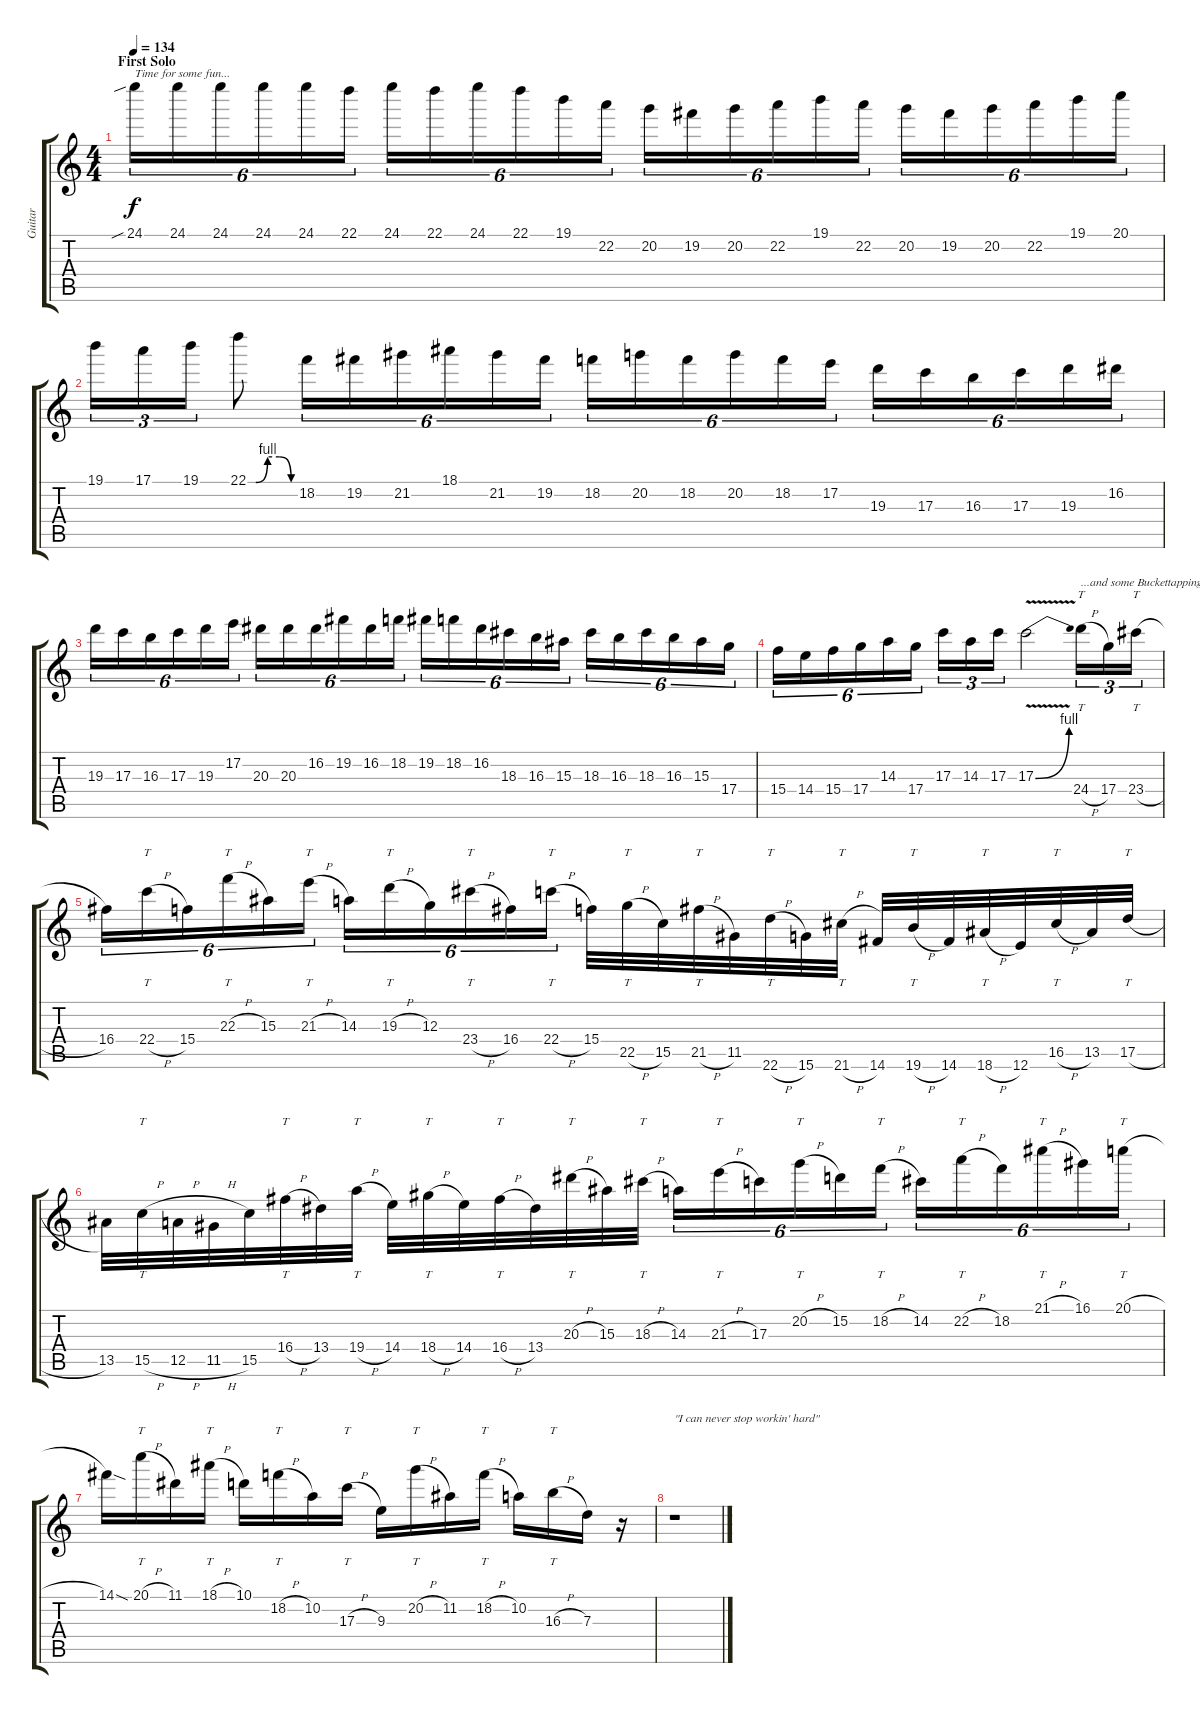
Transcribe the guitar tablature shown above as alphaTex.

\track ("Guitar" "Guitar") {instrument distortionguitar}
\staff {score tabs}
\tuning (E4 B3 G3 D3 A2 E2) {hide}
\ts (4 4)
\section ("" "First Solo")
\tempo 134
\clef g2
\ks c
24.1{sib}.16{tu (6 4) txt "Time for some fun..." dy f} 24.1.16{tu (6 4)} 24.1.16{tu (6 4)} 24.1.16{tu (6 4)} 24.1.16{tu (6 4)} 22.1.16{tu (6 4)} 24.1.16{tu (6 4)} 22.1.16{tu (6 4)} 24.1.16{tu (6 4)} 22.1.16{tu (6 4)} 19.1.16{tu (6 4)} 22.2.16{tu (6 4)} 20.2.16{tu (6 4)} 19.2.16{tu (6 4)} 20.2.16{tu (6 4)} 22.2.16{tu (6 4)} 19.1.16{tu (6 4)} 22.2.16{tu (6 4)} 20.2.16{tu (6 4)} 19.2.16{tu (6 4)} 20.2.16{tu (6 4)} 22.2.16{tu (6 4)} 19.1.16{tu (6 4)} 20.1.16{tu (6 4)} |
19.1.16{tu (3 2)} 17.1.16{tu (3 2)} 19.1.16{tu (3 2)} 22.1{be (custom 0 0 10 0 25 4 40 4 55 0 60 0)}.8 18.2.16{tu (6 4)} 19.2.16{tu (6 4)} 21.2.16{tu (6 4)} 18.1.16{tu (6 4)} 21.2.16{tu (6 4)} 19.2.16{tu (6 4)} 18.2.16{tu (6 4)} 20.2.16{tu (6 4)} 18.2.16{tu (6 4)} 20.2.16{tu (6 4)} 18.2.16{tu (6 4)} 17.2.16{tu (6 4)} 19.3.16{tu (6 4)} 17.3.16{tu (6 4)} 16.3.16{tu (6 4)} 17.3.16{tu (6 4)} 19.3.16{tu (6 4)} 16.2.16{tu (6 4)} |
19.3.16{tu (6 4)} 17.3.16{tu (6 4)} 16.3.16{tu (6 4)} 17.3.16{tu (6 4)} 19.3.16{tu (6 4)} 17.2.16{tu (6 4)} 20.3.16{tu (6 4)} 20.3.16{tu (6 4)} 16.2.16{tu (6 4)} 19.2.16{tu (6 4)} 16.2.16{tu (6 4)} 18.2.16{tu (6 4)} 19.2.16{tu (6 4)} 18.2.16{tu (6 4)} 16.2.16{tu (6 4)} 18.3.16{tu (6 4)} 16.3.16{tu (6 4)} 15.3.16{tu (6 4)} 18.3.16{tu (6 4)} 16.3.16{tu (6 4)} 18.3.16{tu (6 4)} 16.3.16{tu (6 4)} 15.3.16{tu (6 4)} 17.4.16{tu (6 4)} |
15.4.16{tu (6 4)} 14.4.16{tu (6 4)} 15.4.16{tu (6 4)} 17.4.16{tu (6 4)} 14.3.16{tu (6 4)} 17.4.16{tu (6 4)} 17.3.16{tu (3 2)} 14.3.16{tu (3 2)} 17.3.16{tu (3 2)} 17.3{be (bend 0 0 60 4) v}.2 24.4{h}.16{tt tu (3 2) txt "...and some Buckettapping"} 17.4.16{tu (3 2)} 23.4{h}.16{tt tu (3 2)} |
16.4.16{tu (6 4)} 22.4{h}.16{tt tu (6 4)} 15.4.16{tu (6 4)} 22.3{h}.16{tt tu (6 4)} 15.3.16{tu (6 4)} 21.3{h}.16{tt tu (6 4)} 14.3.16{tu (6 4)} 19.3{h}.16{tt tu (6 4)} 12.3.16{tu (6 4)} 23.4{h}.16{tt tu (6 4)} 16.4.16{tu (6 4)} 22.4{h}.16{tt tu (6 4)} 15.4.32 22.5{h}.32{tt} 15.5.32 21.5{h}.32{tt} 11.5.32 22.6{h}.32{tt} 15.6.32 21.6{h}.32{tt} 14.6.32 19.6{h}.32{tt} 14.6.32 18.6{h}.32{tt} 12.6.32 16.5{h}.32{tt} 13.5.32 17.5{h}.32{tt} |
13.5.32 15.5{h}.32{tt} 12.5{h}.32 11.5{h}.32 15.5.32 16.4{h}.32{tt} 13.4.32 19.4{h}.32{tt} 14.4.32 18.4{h}.32{tt} 14.4.32 16.4{h}.32{tt} 13.4.32 20.3{h}.32{tt} 15.3.32 18.3{h}.32{tt} 14.3.16{tu (6 4)} 21.3{h}.16{tt tu (6 4)} 17.3.16{tu (6 4)} 20.2{h}.16{tt tu (6 4)} 15.2.16{tu (6 4)} 18.2{h}.16{tt tu (6 4)} 14.2.16{tu (6 4)} 22.2{h}.16{tt tu (6 4)} 18.2.16{tu (6 4)} 21.1{h}.16{tt tu (6 4)} 16.1.16{tu (6 4)} 20.1{h}.16{tt tu (6 4)} |
14.1{sod}.16 20.1{h}.16{tt} 11.1.16 18.1{h}.16{tt} 10.1.16 18.2{h}.16{tt} 10.2.16 17.3{h}.16{tt} 9.3.16 20.2{h}.16{tt} 11.2.16 18.2{h}.16{tt} 10.2.16 16.3{h}.16{tt} 7.3.16 r.16 |
r.1{txt "\"I can never stop workin' hard\""}
